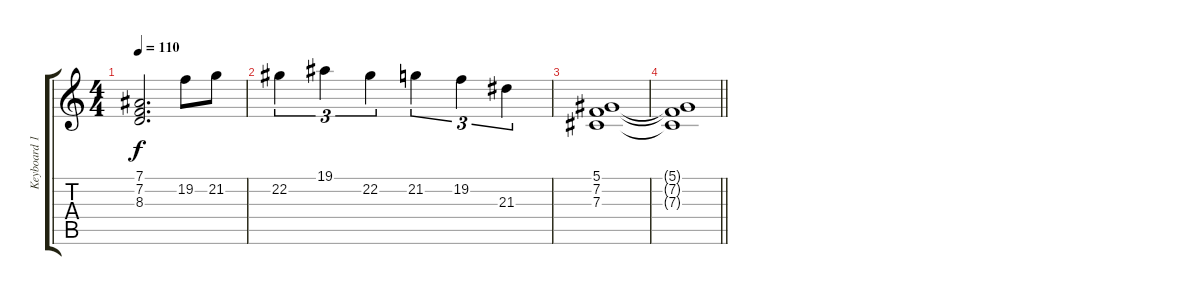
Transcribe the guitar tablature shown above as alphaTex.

\track ("Keyboard 1" "Keyboard 1") {instrument synthstrings1}
\staff {score tabs}
\tuning (Eb4 Bb3 Gb3 Db3 Ab2 Eb2) {hide}
\ts (4 4)
\tempo 110
\clef g2
\ks c
(7.1 7.2 8.3).2{d dy f} 19.2.8 21.2.8 |
22.2.4{tu (3 2)} 19.1.4{tu (3 2)} 22.2.4{tu (3 2)} 21.2.4{tu (3 2)} 19.2.4{tu (3 2)} 21.3.4{tu (3 2)} |
(5.1 7.2 7.3).1 |
\barLineRight lightlight
(5.1{t} 7.2{t} 7.3{t}).1
